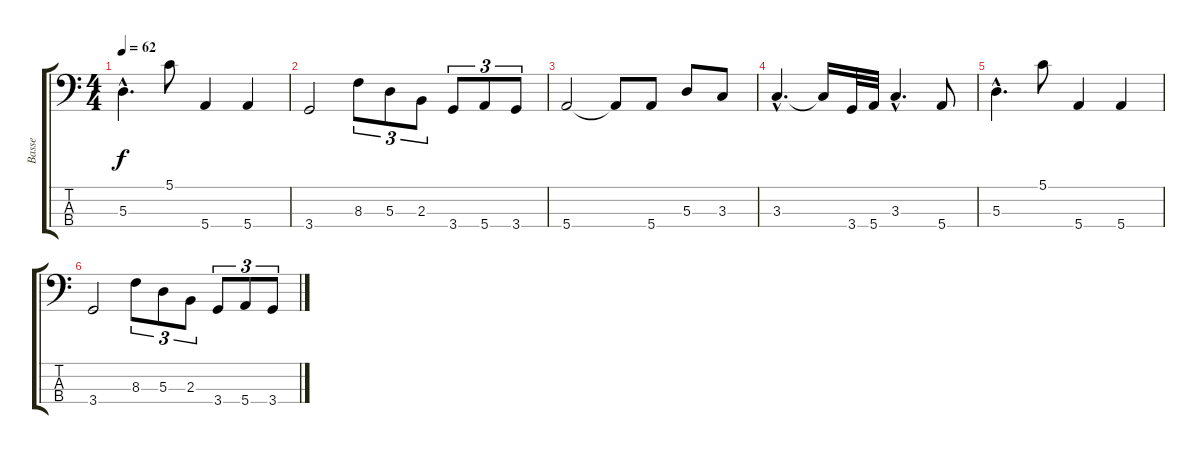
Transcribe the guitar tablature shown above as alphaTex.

\track ("Basse" "Basse") {instrument electricbassfinger}
\staff {score tabs}
\tuning (G2 D2 A1 E1) {hide}
\ts (4 4)
\tempo 62
\clef f4
\ks c
5.3{hac}.4{d dy f} 5.1.8 5.4.4 5.4.4 |
3.4.2 8.3.8{tu (3 2)} 5.3.8{tu (3 2)} 2.3.8{tu (3 2)} 3.4.8{tu (3 2)} 5.4.8{tu (3 2)} 3.4.8{tu (3 2)} |
5.4.2{volume 7} 5.4{t}.8 5.4.8 5.3.8 3.3.8 |
3.3{hac}.4{d} 3.3{t}.16 3.4.32 5.4.32 3.3{hac}.4{d} 5.4.8 |
5.3{hac}.4{d volume 0} 5.1.8 5.4.4 5.4.4 |
3.4.2 8.3.8{tu (3 2)} 5.3.8{tu (3 2)} 2.3.8{tu (3 2)} 3.4.8{tu (3 2)} 5.4.8{tu (3 2)} 3.4.8{tu (3 2)}
